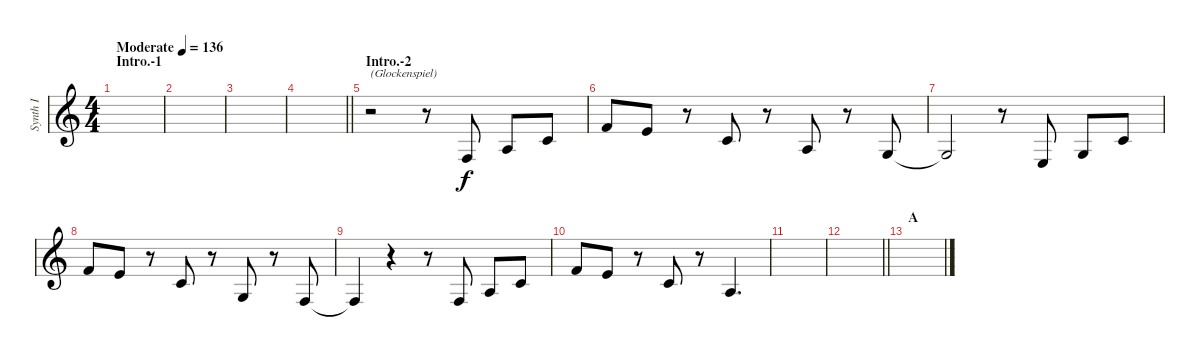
\track ("Synth I" "Synth I") {instrument glockenspiel}
\staff {score}
\tuning (E4 B3 G3 D3 A2 D2) {hide}
\ts (4 4)
\section ("" "Intro.-1")
\tempo (136 "Moderate")
\clef g2
\ks c
|
|
|
\barLineRight lightlight
|
\section ("" "Intro.-2")
r.2{txt "(Glockenspiel)"} r.8 3.4.8 2.3.8 1.2.8 |
1.1.8 0.1.8 r.8 1.2.8 r.8 2.3.8 r.8 0.3.8 |
0.3{t}.2 r.8 2.4.8 0.3.8 1.2.8 |
1.1.8 0.1.8 r.8 1.2.8 r.8 0.3.8 r.8 3.4.8 |
3.4{t}.4 r.4 r.8 3.4.8 2.3.8 1.2.8 |
1.1.8 0.1.8 r.8 1.2.8 r.8 2.3.4{d} |
|
\barLineRight lightlight
|
\section ("" "A")
